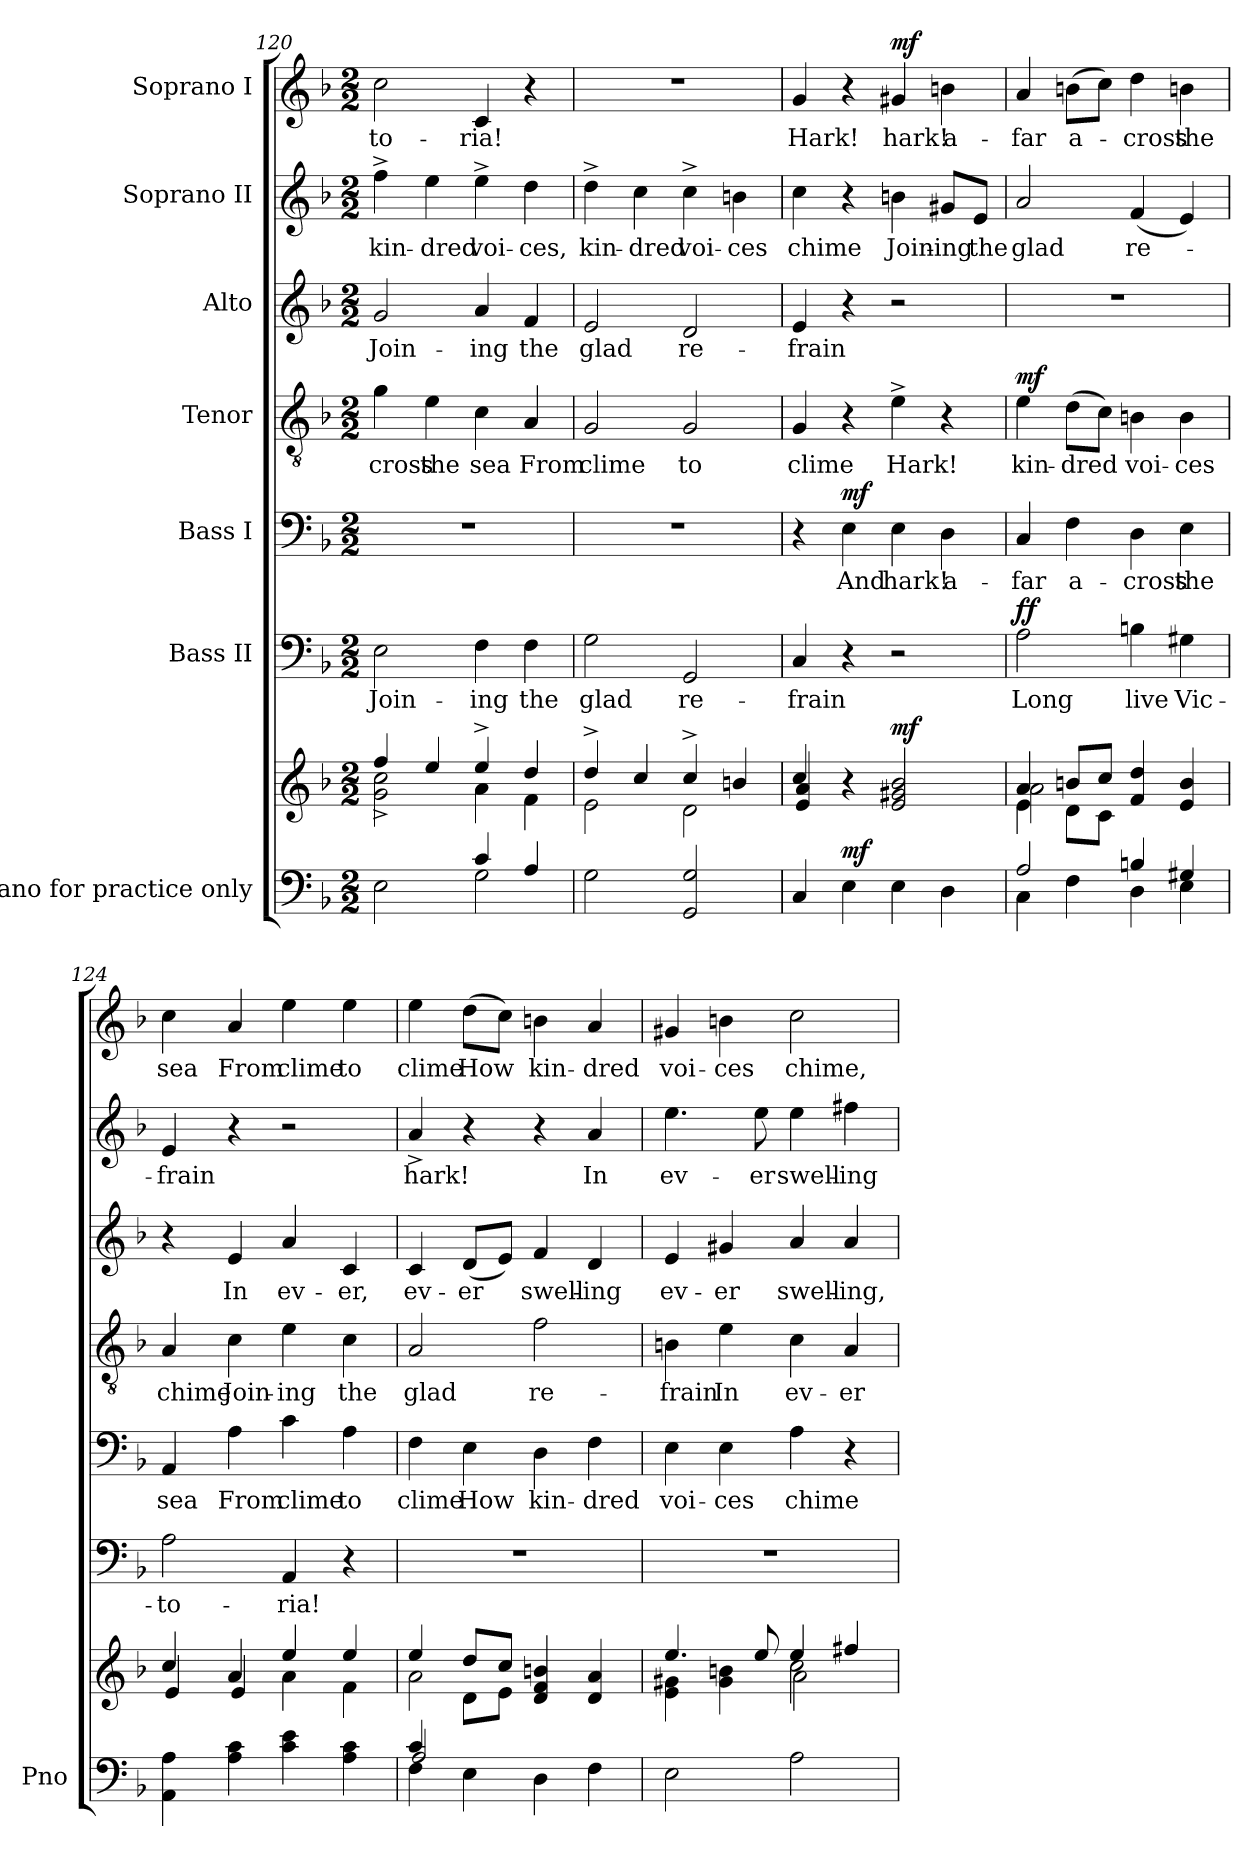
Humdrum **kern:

**kern	**kern	**dynam	**kern	**text	**dynam	**kern	**text	**dynam	**kern	**text	**dynam	**kern	**text	**kern	**text	**kern	**text	**dynam
*part7	*part7	*part7	*part6	*part6	*part6	*part5	*part5	*part5	*part4	*part4	*part4	*part3	*part3	*part2	*part2	*part1	*part1	*part1
*staff8	*staff7	*staff7/8	*staff6	*staff6	*staff6	*staff5	*staff5	*staff5	*staff4	*staff4	*staff4	*staff3	*staff3	*staff2	*staff2	*staff1	*staff1	*staff1
*I"Piano for practice only	*	*	*I"Bass II	*	*	*I"Bass I	*	*	*I"Tenor	*	*	*I"Alto	*	*I"Soprano II	*	*I"Soprano I	*	*
*I'Pno	*	*	*	*	*	*	*	*	*	*	*	*	*	*	*	*	*	*
*clefF4	*clefG2	*	*clefF4	*	*	*clefF4	*	*	*clefGv2	*	*	*clefG2	*	*clefG2	*	*clefG2	*	*
*k[b-]	*k[b-]	*	*k[b-]	*	*	*k[b-]	*	*	*k[b-]	*	*	*k[b-]	*	*k[b-]	*	*k[b-]	*	*
*M2/2	*M2/2	*	*M2/2	*	*	*M2/2	*	*	*M2/2	*	*	*M2/2	*	*M2/2	*	*M2/2	*	*
=120	=120	=120	=120	=120	=120	=120	=120	=120	=120	=120	=120	=120	=120	=120	=120	=120	=120	=120
*^	*^	*	*	*	*	*	*	*	*	*	*	*	*	*	*	*	*	*
2E\	2ryy	2g\ 2cc\	4ff^>/	.	2E\	Join-	.	1r	.	.	4g\	-cross	.	2g/	Join-	4ff^\	kin-	2cc\	-to-	.
.	.	.	4ee/	.	.	.	.	.	.	.	4e\	the	.	.	.	4ee\	-dred	.	.	.
4c/	2G\	4ee^/	4a\	.	4F\	-ing	.	.	.	.	4c\	sea	.	4a/	-ing	4ee^\	voi-	4c/	-ria!	.
4A/	.	4dd/	4f\	.	4F\	the	.	.	.	.	4A/	From	.	4f/	the	4dd\	-ces,	4r	.	.
*v	*v	*	*	*	*	*	*	*	*	*	*	*	*	*	*	*	*	*	*	*
=121	=121	=121	=121	=121	=121	=121	=121	=121	=121	=121	=121	=121	=121	=121	=121	=121	=121	=121	=121
2G\	4dd^/	2e\	.	2G\	glad	.	1r	.	.	2G/	clime	.	2e/	glad	4dd^\	kin-	1r	.	.
.	4cc/	.	.	.	.	.	.	.	.	.	.	.	.	.	4cc\	-dred	.	.	.
2GG/ 2G/	4cc^/	2d\	.	2GG/	re-	.	.	.	.	2G/	to	.	2d/	re-	4cc^\	voi-	.	.	.
.	4bn/	.	.	.	.	.	.	.	.	.	.	.	.	.	4bn\	-ces	.	.	.
=122	=122	=122	=122	=122	=122	=122	=122	=122	=122	=122	=122	=122	=122	=122	=122	=122	=122	=122	=122
4C/	4cc/	4e/ 4a/	.	4C/	-frain	.	4r	.	.	4G/	clime	.	4e/	-frain	4cc\	chime	4g/	Hark!	.
!	!	!	!LO:DY:a=2	!	!	!	!	!	!LO:DY:a	!	!	!	!	!	!	!	!	!	!
4E\	4r	2.ryy	mf	4r	.	.	4E\	And	mf	4r	.	.	4r	.	4r	.	4r	.	.
!	!	!	!LO:DY:a	!	!	!	!	!	!	!	!	!	!	!	!	!	!	!	!LO:DY:a
4E\	2e/ 2g#X/ 2b-/	.	mf	2r	.	.	4E\	hark!	.	4e^\	Hark!	.	2r	.	4bn\	Join-	4g#X/	hark!	mf
4D\	.	.	.	.	.	.	4D\	a-	.	4r	.	.	.	.	8g#X/L	-ing	4bn\	a-	.
.	.	.	.	.	.	.	.	.	.	.	.	.	.	.	8e/J	the	.	.	.
=123	=123	=123	=123	=123	=123	=123	=123	=123	=123	=123	=123	=123	=123	=123	=123	=123	=123	=123	=123
*^	*	*^	*	*	*	*	*	*	*	*	*	*	*	*	*	*	*	*	*
!	!	!	!	!	!	!	!	!LO:DY:a	!	!	!	!	!	!LO:DY:a	!	!	!	!	!	!	!
2A/	4C\	4a/	2a\	4e\	.	2A\	Long	ff	4C/	-far	.	4e\	kin-	mf	1r	.	2a/	glad	4a/	-far	.
.	4F\	8bn/L	.	8d\L	.	.	.	.	4F\	a-	.	(8d\L	-dred	.	.	.	.	.	(8bn\L	a-	.
.	.	8cc/J	.	8c\J	.	.	.	.	.	.	.	8c\J)	.	.	.	.	.	.	8cc\J)	.	.
4Bn/	4D\	4f/ 4dd/	2ryy	2ryy	.	4Bn\	live	.	4D\	-cross	.	4Bn\	voi-	.	.	.	(4f/	re-	4dd\	-cross	.
4G#X/	4E\	4e/ 4b/	.	.	.	4G#X\	Vic-	.	4E\	the	.	4B\	-ces	.	.	.	4e/)	.	4bn\	the	.
*v	*v	*	*	*	*	*	*	*	*	*	*	*	*	*	*	*	*	*	*	*	*
*	*	*v	*v	*	*	*	*	*	*	*	*	*	*	*	*	*	*	*	*	*
=124	=124	=124	=124	=124	=124	=124	=124	=124	=124	=124	=124	=124	=124	=124	=124	=124	=124	=124	=124
4AA\ 4A\	4cc/	4e/	.	2A\	-to-	.	4AA/	sea	.	4A/	chime	.	4r	.	4e/	-frain	4cc\	sea	.
4A\ 4c\	4a/	4e/	.	.	.	.	4A\	From	.	4c\	Join-	.	4e/	In	4r	.	4a/	From	.
4c\ 4e\	4ee/	4a\	.	4AA/	-ria!	.	4c\	clime	.	4e\	-ing	.	4a/	ev-	2r	.	4ee\	clime	.
4A\ 4c\	4ee/	4f\	.	4r	.	.	4A\	to	.	4c\	the	.	4c/	-er,	.	.	4ee\	to	.
=125	=125	=125	=125	=125	=125	=125	=125	=125	=125	=125	=125	=125	=125	=125	=125	=125	=125	=125	=125
*^	*	*^	*	*	*	*	*	*	*	*	*	*	*	*	*	*	*	*	*
*	*^	*	*	*	*	*	*	*	*	*	*	*	*	*	*	*	*	*	*	*	*
4c/	4F\	2A/	4ee/	4ryy	2a\	.	1r	.	.	4F\	clime	.	2A/	glad	.	4c/	ev-	4a^>/	hark!	4ee\	clime	.
4E\	2.ryy	.	8dd/L	8d\L	.	.	.	.	.	4E\	How	.	.	.	.	(8d/L	-er	4r	.	(8dd\L	How	.
.	.	.	8cc/J	8e\J	.	.	.	.	.	.	.	.	.	.	.	8e/J)	.	.	.	8cc\J)	.	.
4D\	.	2ryy	4d/ 4f/ 4bn/	2ryy	2ryy	.	.	.	.	4D\	kin-	.	2f\	re-	.	4f/	swell-	4r	.	4bn\	kin-	.
4F\	.	.	4d/ 4a/	.	.	.	.	.	.	4F\	-dred	.	.	.	.	4d/	-ing	4a/	In	4a/	-dred	.
*v	*v	*v	*	*	*	*	*	*	*	*	*	*	*	*	*	*	*	*	*	*	*	*
=126	=126	=126	=126	=126	=126	=126	=126	=126	=126	=126	=126	=126	=126	=126	=126	=126	=126	=126	=126	=126
2E\	4e\ 4g#X\	4.ee/	2ryy	.	1r	.	.	4E\	voi-	.	4Bn\	-frain	.	4e/	ev-	4.ee\	ev-	4g#X/	voi-	.
.	4g#\ 4bn\	.	.	.	.	.	.	4E\	-ces	.	4e\	In	.	4g#X/	-er	.	.	4bn\	-ces	.
.	.	8ee/	.	.	.	.	.	.	.	.	.	.	.	.	.	8ee\	-er	.	.	.
2A\	2cc\	4ee/	2a\	.	.	.	.	4A\	chime	.	4c\	ev-	.	4a/	swell-	4ee\	swell-	2cc\	chime,	.
.	.	4ff#X/	.	.	.	.	.	4r	.	.	4A/	-er	.	4a/	-ing,	4ff#X\	-ing	.	.	.
*	*v	*v	*v	*	*	*	*	*	*	*	*	*	*	*	*	*	*	*	*	*
=	=	=	=	=	=	=	=	=	=	=	=	=	=	=	=	=	=	=
*-	*-	*-	*-	*-	*-	*-	*-	*-	*-	*-	*-	*-	*-	*-	*-	*-	*-	*-
